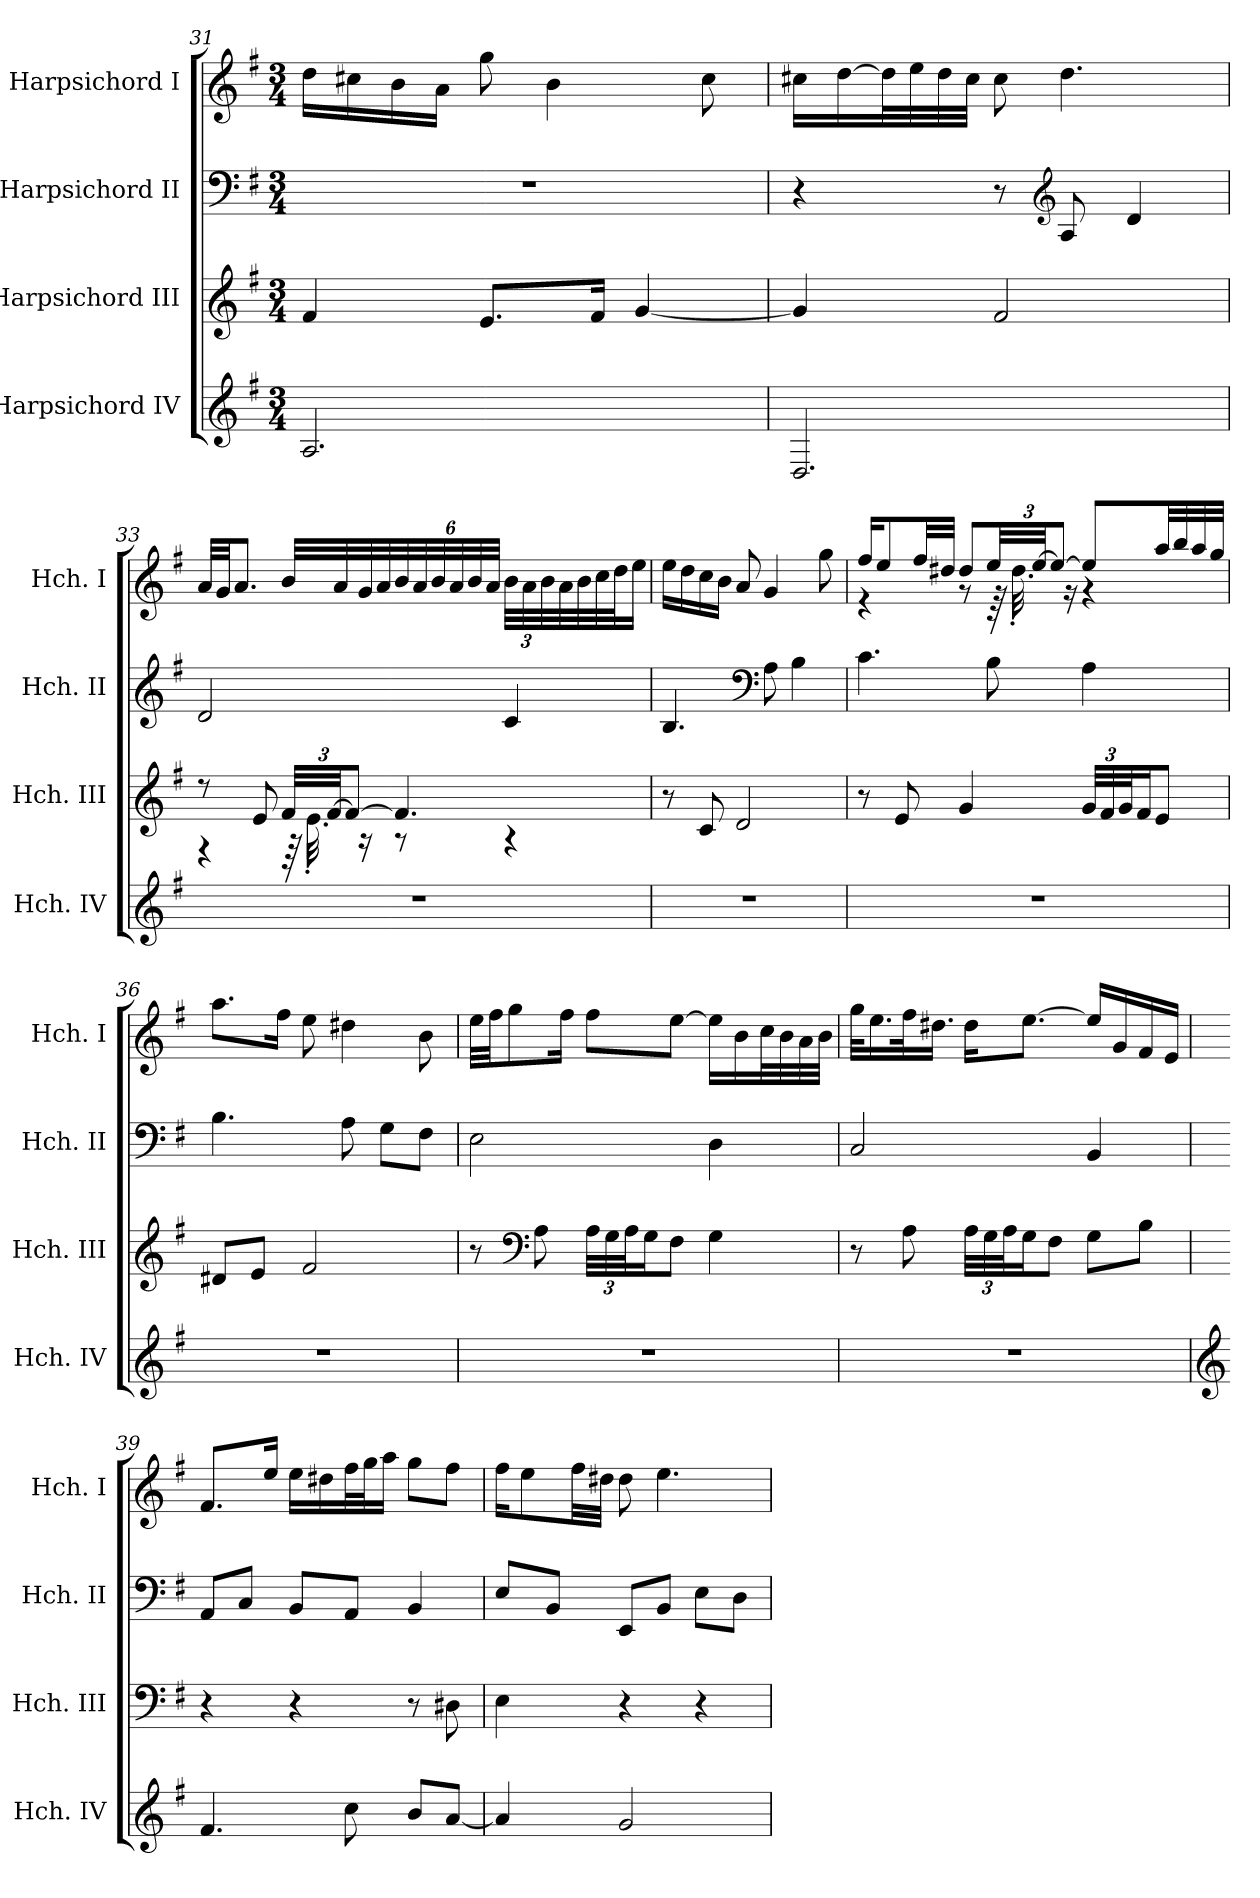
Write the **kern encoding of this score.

**kern	**kern	**kern	**kern
*part4	*part3	*part2	*part1
*staff4	*staff3	*staff2	*staff1
*I"Harpsichord IV	*I"Harpsichord III	*I"Harpsichord II	*I"Harpsichord I
*I'Hch. IV	*I'Hch. III	*I'Hch. II	*I'Hch. I
*clefG2	*clefG2	*clefF4	*clefG2
*k[f#]	*k[f#]	*k[f#]	*k[f#]
*M3/4	*M3/4	*M3/4	*M3/4
=31	=31	=31	=31
2.A/	4f#/	2.r	16dd\LL
.	.	.	16cc#X\
.	.	.	16b\
.	.	.	16a\JJ
.	8.e/L	.	8gg\
.	.	.	4b\
.	16f#/Jk	.	.
.	[4g/	.	.
.	.	.	8cc#\
!!LO:LB:g=z
=32	=32	=32	=32
2.D/	4g/]	4r	16cc#X\LL
.	.	.	[16dd\
.	.	.	32dd\L]
.	.	.	32ee\
.	.	.	32dd\
.	.	.	32cc#\JJJ
.	2f#/	8r	8cc#\
*	*	*clefG2	*
.	.	8A/	4.dd\
.	.	4d/	.
=33	=33	=33	=33
*	*^	*	*
2.r	8r	4r	2d/	32a/LLL
.	.	.	.	32g/JJ
.	.	.	.	8.a/J
.	8e/	.	.	.
*	*Xbrackettup	*	*	*
.	48f#/LLL	64r	.	32b/LLL
.	.	32.e'\	.	.
.	[48f#/JJ	.	.	.
.	.	.	.	32a/
.	12f#/J_	.	.	.
.	.	16r	.	32g/
.	.	.	.	32a/
*	*	*	*	*Xbrackettup
.	4.f#/]	8r	.	48b/
.	.	.	.	48a/
.	.	.	.	48b/
.	.	.	.	48a/
.	.	.	.	48b/
.	.	.	.	48a/JJJ
.	.	4r	4c/	48b\LLL
.	.	.	.	48a\
.	.	.	.	48b\
.	.	.	.	32a\
.	.	.	.	32b\
.	.	.	.	32cc\
.	.	.	.	32dd\J
.	.	.	.	16ee\JJ
*	*v	*v	*	*
=34	=34	=34	=34
2.r	8r	4.B/	16ee\LL
.	.	.	16dd\
.	8c/	.	16cc\
.	.	.	16b\JJ
.	2d/	.	8a/
*	*	*clefF4	*
.	.	8A\	4g/
.	.	4B\	.
.	.	.	8gg\
!!LO:LB:g=z
=35	=35	=35	=35
*	*	*	*^
2.r	8r	4.c\	16ff#/KL	4r
.	.	.	8ee/	.
.	8e/	.	.	.
.	.	.	32ff#/LL	.
.	.	.	32dd#X/JJJ	.
.	4g/	.	8dd#/L	8r
.	.	8B\	48ee/LL	64r
.	.	.	.	32.dd#'\
.	.	.	[48ee/JJ	.
.	.	.	12ee/J_	.
.	.	.	.	16r
.	48g/LLL	4A\	8ee/L]	4r
.	48f#/	.	.	.
.	48g/J	.	.	.
.	16f#/J	.	.	.
.	8e/J	.	32aa/LL	.
.	.	.	32bb/	.
.	.	.	32aa/	.
.	.	.	32gg/JJJ	.
*	*	*	*v	*v
=36	=36	=36	=36
2.r	8d#X/L	4.B\	8.aa\L
.	8e/J	.	.
.	.	.	16ff#\Jk
.	2f#/	.	8ee\
.	.	8A\	4dd#X\
.	.	8G\L	.
.	.	8F#\J	8b\
=37	=37	=37	=37
2.r	8r	2E\	32ee\LLL
.	.	.	32ff#\JJ
.	.	.	8gg\
*	*clefF4	*	*
.	8A\	.	.
.	.	.	16ff#\Jk
.	48A\LLL	.	8ff#\L
.	48G\	.	.
.	48A\J	.	.
.	16G\J	.	.
.	8F#\J	.	[8ee\J
.	4G\	4D\	16ee\LL]
.	.	.	16b\
.	.	.	32cc\L
.	.	.	32b\
.	.	.	32a\
.	.	.	32b\JJJ
!!LO:PB:g=z
=38	=38	=38	=38
2.r	8r	2C/	32gg\KLL
.	.	.	16.ee\
.	8A\	.	32ff#\K
.	.	.	16.dd#X\JJ
.	48A\LLL	.	16dd#\KL
.	48G\	.	.
.	48A\J	.	.
.	16G\J	.	[8.ee\J
.	8F#\J	.	.
.	8G\L	4BB/	16ee/LL]
.	.	.	16g/
.	8B\J	.	16f#/
.	.	.	16e/JJ
=39	=39	=39	=39
*clefG2	*	*	*
4.f#/	4r	8AA/L	8.f#/L
.	.	8C/J	.
.	.	.	16ee/Jk
.	4r	8BB/L	16ee\LL
.	.	.	16dd#X\
8cc\	.	8AA/J	32ff#\L
.	.	.	32gg\J
.	.	.	16aa\JJ
8b/L	8r	4BB/	8gg\L
[8a/J	8D#X\	.	8ff#\J
=40	=40	=40	=40
4a/]	4E\	8E/L	16ff#\KL
.	.	.	8ee\
.	.	8BB/J	.
.	.	.	32ff#\LL
.	.	.	32dd#X\JJJ
2g/	4r	8EE/L	8dd#\
.	.	8BB/J	4.ee\
.	4r	8E\L	.
.	.	8D\J	.
=	=	=	=
*-	*-	*-	*-
